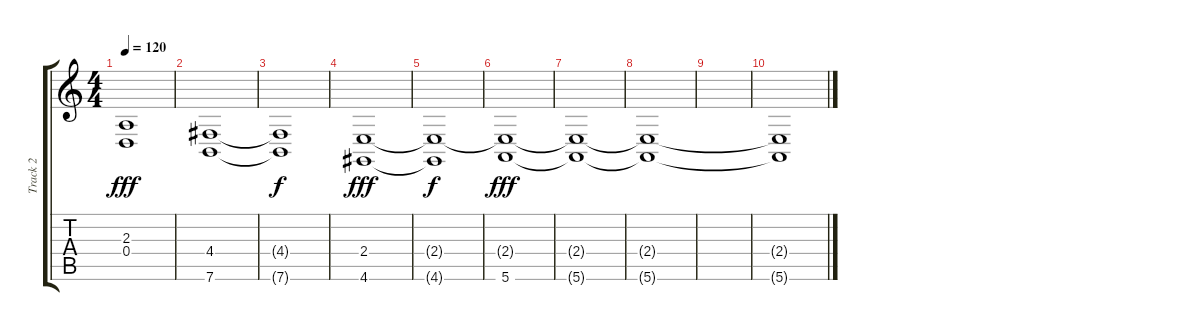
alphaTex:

\track ("Track 2" "Track 2") {instrument cello}
\staff {score tabs}
\tuning (E4 B3 G3 D3 A2 E2) {hide}
\ts (4 4)
\tempo 120
\clef g2
\ks c
(2.3 0.4).1{dy fff} |
(4.4 7.6).1 |
(4.4{t} 7.6{t}).1{dy f} |
(2.4 4.6).1{dy fff} |
(2.4{t} 4.6{t}).1{dy f} |
(2.4{t} 5.6).1{dy fff} |
(2.4{t} 5.6{t}).1 |
(2.4{t} 5.6{t}).1 |
|
(2.4{t} 5.6{t}).1
